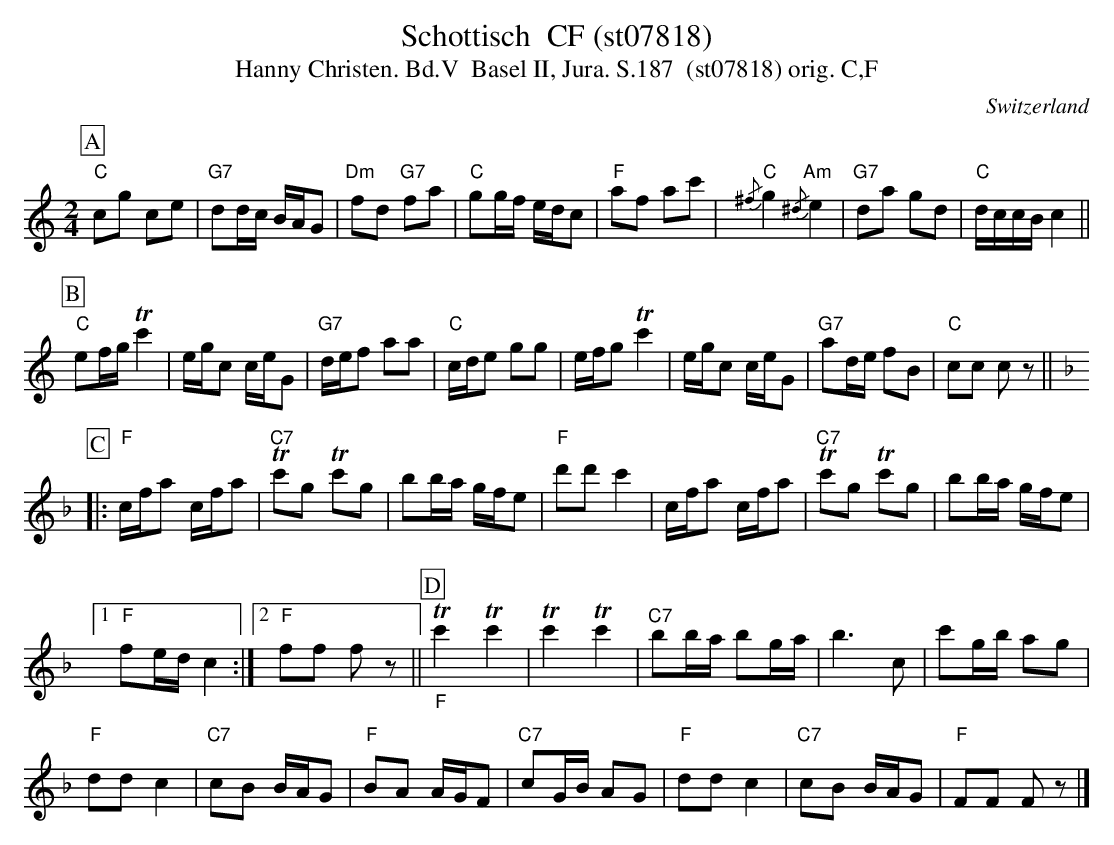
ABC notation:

X:1
T:Schottisch  CF (st07818)
T:Hanny Christen. Bd.V  Basel II, Jura. S.187  (st07818) orig. C,F
M:2/4
L:1/8
O:Switzerland
K:C major
[P:A] "C"cg ce | "G7"dd/c/ B/A/G | "Dm"fd "G7"fa | "C"gg/f/ e/d/c | "F"af ac' | {/^f}"C"g2 {/^d}"Am"e2 |  "G7"da gd | "C"d/c/c/B/ c2 ||
[P:B] "C"ef/g/ Tc'2 | e/g/c c/e/G | "G7"d/e/f aa | "C"c/d/e gg | e/f/g Tc'2 | e/g/c c/e/G | "G7"ad/e/ fB | "C"cc cz || [K:F]
[P:C] |: "F"c/f/a c/f/a | "C7"Tc'g Tc'g | bb/a/ g/f/e | "F"d'd'c'2 | c/f/a c/f/a | "C7"Tc'g Tc'g | bb/a/ g/f/e |1
"F"fe/d/c2 :|2 "F"ff fz || [P:D] "_F"Tc'2Tc'2 | Tc'2Tc'2 | "C7"bb/a/ bg/a/ | b3c | c'g/b/ ag |
"F"ddc2 | "C7"cB B/A/G | "F"BA A/G/F | "C7"cG/B/ AG | "F"ddc2 | "C7"cB B/A/G | "F"FF Fz |]
W:
